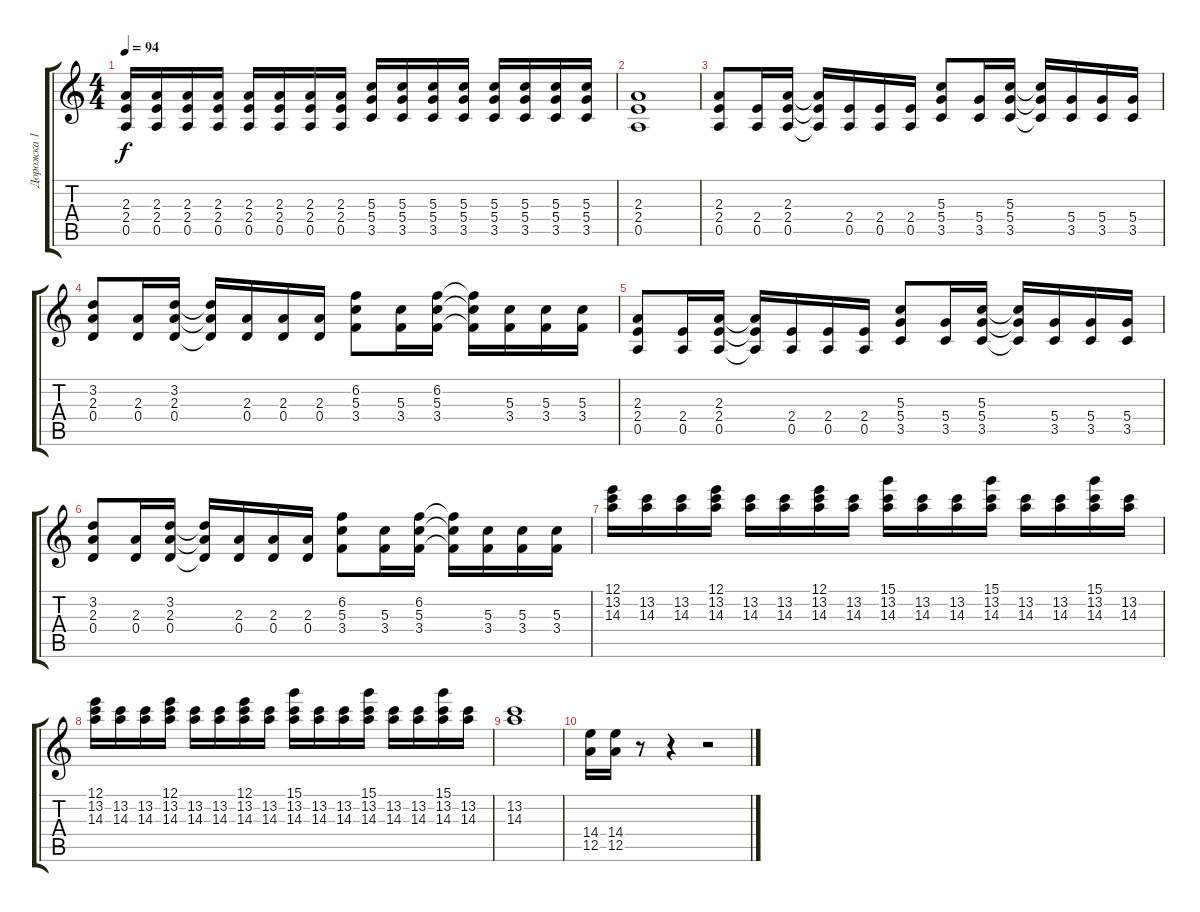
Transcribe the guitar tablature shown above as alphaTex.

\track ("Дорожка 1" "Дорожка 1") {instrument distortionguitar}
\staff {score tabs}
\tuning (E4 B3 G3 D3 A2 E2) {hide}
\ts (4 4)
\tempo 94
\clef g2
\ks c
(2.3 2.4 0.5).16{dy f} (2.3 2.4 0.5).16 (2.3 2.4 0.5).16 (2.3 2.4 0.5).16 (2.3 2.4 0.5).16 (2.3 2.4 0.5).16 (2.3 2.4 0.5).16 (2.3 2.4 0.5).16 (5.3 5.4 3.5).16 (5.3 5.4 3.5).16 (5.3 5.4 3.5).16 (5.3 5.4 3.5).16 (5.3 5.4 3.5).16 (5.3 5.4 3.5).16 (5.3 5.4 3.5).16 (5.3 5.4 3.5).16 |
(2.3 2.4 0.5).1 |
(2.3 2.4 0.5).8 (2.4 0.5).16 (2.3 2.4 0.5).16 (2.3{t} 2.4{t} 0.5{t}).16 (2.4 0.5).16 (2.4 0.5).16 (2.4 0.5).16 (5.3 5.4 3.5).8 (5.4 3.5).16 (5.3 5.4 3.5).16 (5.3{t} 5.4{t} 3.5{t}).16 (5.4 3.5).16 (5.4 3.5).16 (5.4 3.5).16 |
(3.2 2.3 0.4).8 (2.3 0.4).16 (3.2 2.3 0.4).16 (3.2{t} 2.3{t} 0.4{t}).16 (2.3 0.4).16 (2.3 0.4).16 (2.3 0.4).16 (6.2 5.3 3.4).8 (5.3 3.4).16 (6.2 5.3 3.4).16 (6.2{t} 5.3{t} 3.4{t}).16 (5.3 3.4).16 (5.3 3.4).16 (5.3 3.4).16 |
(2.3 2.4 0.5).8 (2.4 0.5).16 (2.3 2.4 0.5).16 (2.3{t} 2.4{t} 0.5{t}).16 (2.4 0.5).16 (2.4 0.5).16 (2.4 0.5).16 (5.3 5.4 3.5).8 (5.4 3.5).16 (5.3 5.4 3.5).16 (5.3{t} 5.4{t} 3.5{t}).16 (5.4 3.5).16 (5.4 3.5).16 (5.4 3.5).16 |
(3.2 2.3 0.4).8 (2.3 0.4).16 (3.2 2.3 0.4).16 (3.2{t} 2.3{t} 0.4{t}).16 (2.3 0.4).16 (2.3 0.4).16 (2.3 0.4).16 (6.2 5.3 3.4).8 (5.3 3.4).16 (6.2 5.3 3.4).16 (6.2{t} 5.3{t} 3.4{t}).16 (5.3 3.4).16 (5.3 3.4).16 (5.3 3.4).16 |
(12.1 13.2 14.3).16 (13.2 14.3).16 (13.2 14.3).16 (12.1 13.2 14.3).16 (13.2 14.3).16 (13.2 14.3).16 (12.1 13.2 14.3).16 (13.2 14.3).16 (15.1 13.2 14.3).16 (13.2 14.3).16 (13.2 14.3).16 (15.1 13.2 14.3).16 (13.2 14.3).16 (13.2 14.3).16 (15.1 13.2 14.3).16 (13.2 14.3).16 |
(12.1 13.2 14.3).16 (13.2 14.3).16 (13.2 14.3).16 (12.1 13.2 14.3).16 (13.2 14.3).16 (13.2 14.3).16 (12.1 13.2 14.3).16 (13.2 14.3).16 (15.1 13.2 14.3).16 (13.2 14.3).16 (13.2 14.3).16 (15.1 13.2 14.3).16 (13.2 14.3).16 (13.2 14.3).16 (15.1 13.2 14.3).16 (13.2 14.3).16 |
(13.2 14.3).1 |
(14.4 12.5).16 (14.4 12.5).16 r.8 r.4 r.2
